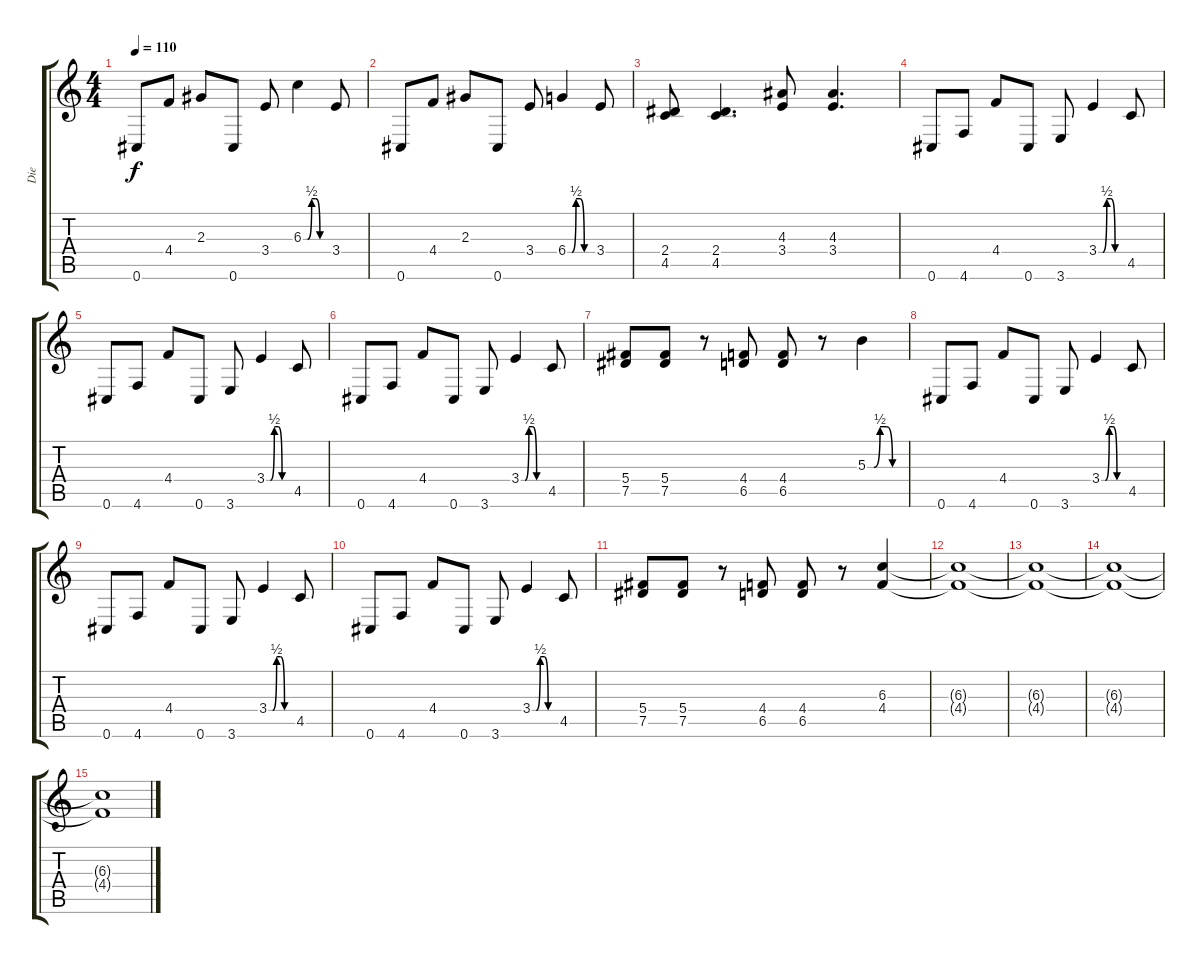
\track ("Die" "Die") {instrument distortionguitar}
\staff {score tabs}
\tuning (Eb4 Bb3 Gb3 Db3 Ab2 Db2) {hide}
\ts (4 4)
\tempo 110
\clef g2
\ks c
0.6.8{dy f} 4.4.8 2.3.8 0.6.8 3.4.8 6.3{be (custom 0 0 10 0 20 2 30 2 40 0 60 0)}.4 3.4.8 |
0.6.8 4.4.8 2.3.8 0.6.8 3.4.8 6.4{be (custom 0 0 10 0 20 2 30 2 40 0 60 0)}.4 3.4.8 |
(2.4 4.5).8 (2.4 4.5).4{d} (4.3 3.4).8 (4.3 3.4).4{d} |
0.6.8 4.6.8 4.4.8 0.6.8 3.6.8 3.4{be (custom 0 0 10 0 20 2 30 2 40 0 60 0)}.4 4.5.8 |
0.6.8 4.6.8 4.4.8 0.6.8 3.6.8 3.4{be (custom 0 0 10 0 20 2 30 2 40 0 60 0)}.4 4.5.8 |
0.6.8 4.6.8 4.4.8 0.6.8 3.6.8 3.4{be (custom 0 0 10 0 20 2 30 2 40 0 60 0)}.4 4.5.8 |
(5.4 7.5).8 (5.4 7.5).8 r.8 (4.4 6.5).8 (4.4 6.5).8 r.8 5.3{be (custom 0 0 10 0 20 2 30 2 40 0 60 0)}.4 |
0.6.8 4.6.8 4.4.8 0.6.8 3.6.8 3.4{be (custom 0 0 10 0 20 2 30 2 40 0 60 0)}.4 4.5.8 |
0.6.8 4.6.8 4.4.8 0.6.8 3.6.8 3.4{be (custom 0 0 10 0 20 2 30 2 40 0 60 0)}.4 4.5.8 |
0.6.8 4.6.8 4.4.8 0.6.8 3.6.8 3.4{be (custom 0 0 10 0 20 2 30 2 40 0 60 0)}.4 4.5.8 |
(5.4 7.5).8 (5.4 7.5).8 r.8 (4.4 6.5).8 (4.4 6.5).8 r.8 (6.3 4.4).4 |
(6.3{t} 4.4{t}).1{volume 0} |
(6.3{t} 4.4{t}).1 |
(6.3{t} 4.4{t}).1 |
(6.3{t} 4.4{t}).1
